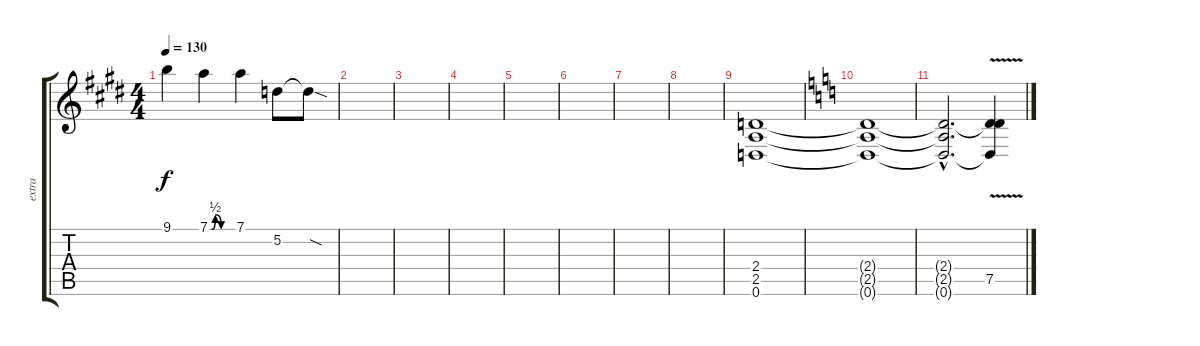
\track ("extra" "extra") {instrument distortionguitar}
\staff {score tabs}
\tuning (D4 A3 F3 C3 G2 D2) {hide}
\ts (4 4)
\tempo 130
\clef g2
\ks c#minor
9.1.4{dy f} 7.1{be (custom 0 0 5 0 15 2 30 0 60 0)}.4 7.1.4 5.2.8 5.2{sod t}.8 |
|
|
|
|
|
|
|
(2.4 2.5 0.6).1 |
\ks c
(2.4{t} 2.5{t} 0.6{t}).1 |
(2.4{hac t} 2.5{hac t} 0.6{hac t}).2{d} (2.4{t} 7.5{v} 0.6{t}).4
